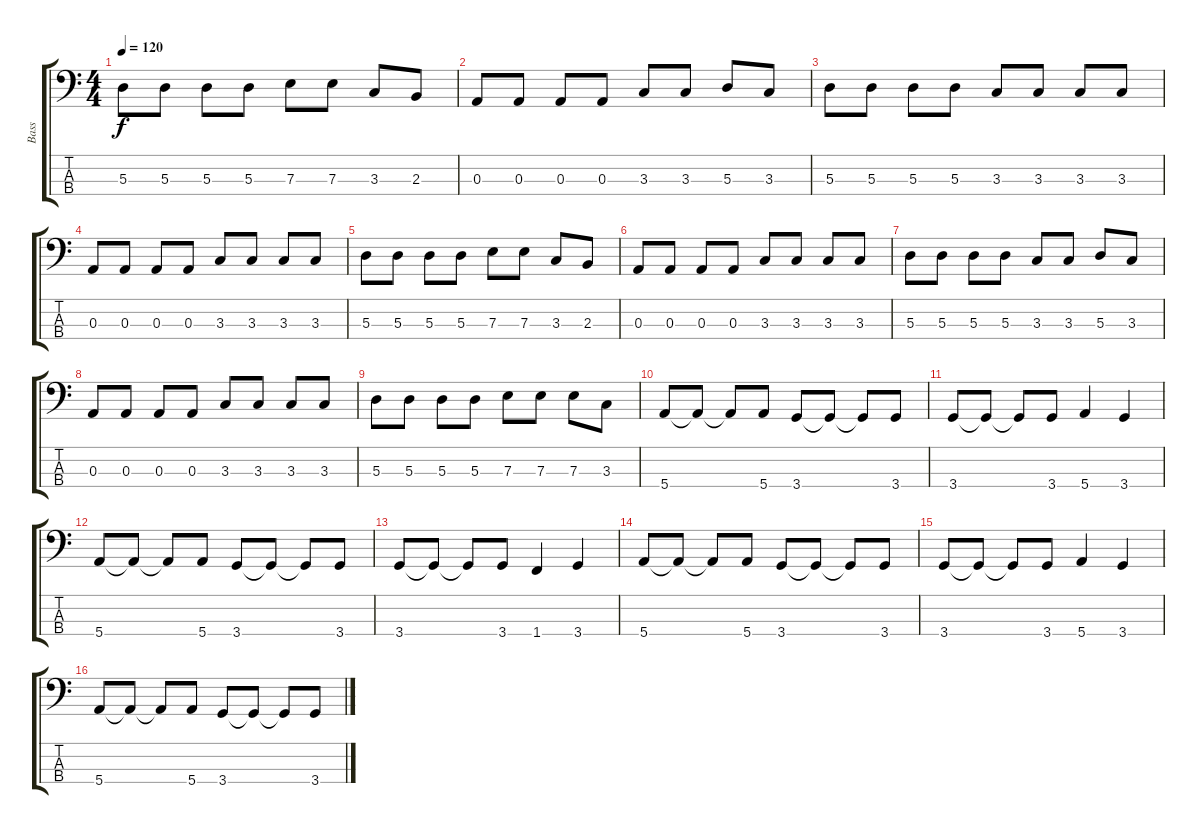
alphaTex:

\track ("Bass" "Bass") {instrument electricbasspick}
\staff {score tabs}
\tuning (G2 D2 A1 E1) {hide}
\ts (4 4)
\tempo 120
\clef f4
\ks c
5.3.8{dy f} 5.3.8 5.3.8 5.3.8 7.3.8 7.3.8 3.3.8 2.3.8 |
0.3.8 0.3.8 0.3.8 0.3.8 3.3.8 3.3.8 5.3.8 3.3.8 |
5.3.8 5.3.8 5.3.8 5.3.8 3.3.8 3.3.8 3.3.8 3.3.8 |
0.3.8 0.3.8 0.3.8 0.3.8 3.3.8 3.3.8 3.3.8 3.3.8 |
5.3.8 5.3.8 5.3.8 5.3.8 7.3.8 7.3.8 3.3.8 2.3.8 |
0.3.8 0.3.8 0.3.8 0.3.8 3.3.8 3.3.8 3.3.8 3.3.8 |
5.3.8 5.3.8 5.3.8 5.3.8 3.3.8 3.3.8 5.3.8 3.3.8 |
0.3.8 0.3.8 0.3.8 0.3.8 3.3.8 3.3.8 3.3.8 3.3.8 |
5.3.8 5.3.8 5.3.8 5.3.8 7.3.8 7.3.8 7.3.8 3.3.8 |
5.4.8 5.4{t}.8 5.4{t}.8 5.4.8 3.4.8 3.4{t}.8 3.4{t}.8 3.4.8 |
3.4.8 3.4{t}.8 3.4{t}.8 3.4.8 5.4.4 3.4.4 |
5.4.8 5.4{t}.8 5.4{t}.8 5.4.8 3.4.8 3.4{t}.8 3.4{t}.8 3.4.8 |
3.4.8 3.4{t}.8 3.4{t}.8 3.4.8 1.4.4 3.4.4 |
5.4.8 5.4{t}.8 5.4{t}.8 5.4.8 3.4.8 3.4{t}.8 3.4{t}.8 3.4.8 |
3.4.8 3.4{t}.8 3.4{t}.8 3.4.8 5.4.4 3.4.4 |
5.4.8 5.4{t}.8 5.4{t}.8 5.4.8 3.4.8 3.4{t}.8 3.4{t}.8 3.4.8
